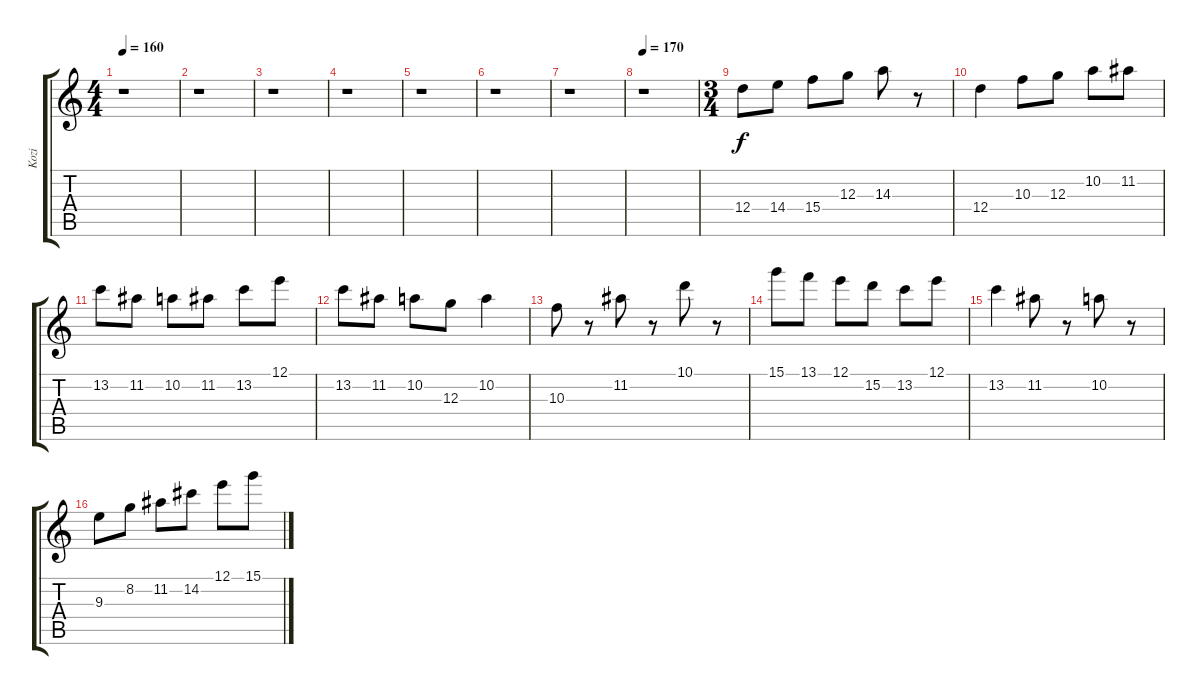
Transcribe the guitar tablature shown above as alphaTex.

\track ("Kozi" "Kozi") {instrument overdrivenguitar}
\staff {score tabs}
\tuning (E4 B3 G3 D3 A2 E2) {hide}
\ts (4 4)
\tempo 160
\clef g2
\ks c
r.1{dy f} |
r.1 |
r.1 |
r.1 |
r.1 |
r.1 |
r.1 |
\tempo 170
r.1 |
\ts (3 4)
12.4.8 14.4.8 15.4.8 12.3.8 14.3.8 r.8 |
12.4.4 10.3.8 12.3.8 10.2.8 11.2.8 |
13.2.8 11.2.8 10.2.8 11.2.8 13.2.8 12.1.8 |
13.2.8 11.2.8 10.2.8 12.3.8 10.2.4 |
10.3.8 r.8 11.2.8 r.8 10.1.8 r.8 |
15.1.8 13.1.8 12.1.8 15.2.8 13.2.8 12.1.8 |
13.2.4 11.2.8 r.8 10.2.8 r.8 |
9.3.8 8.2.8 11.2.8 14.2.8 12.1.8 15.1.8
